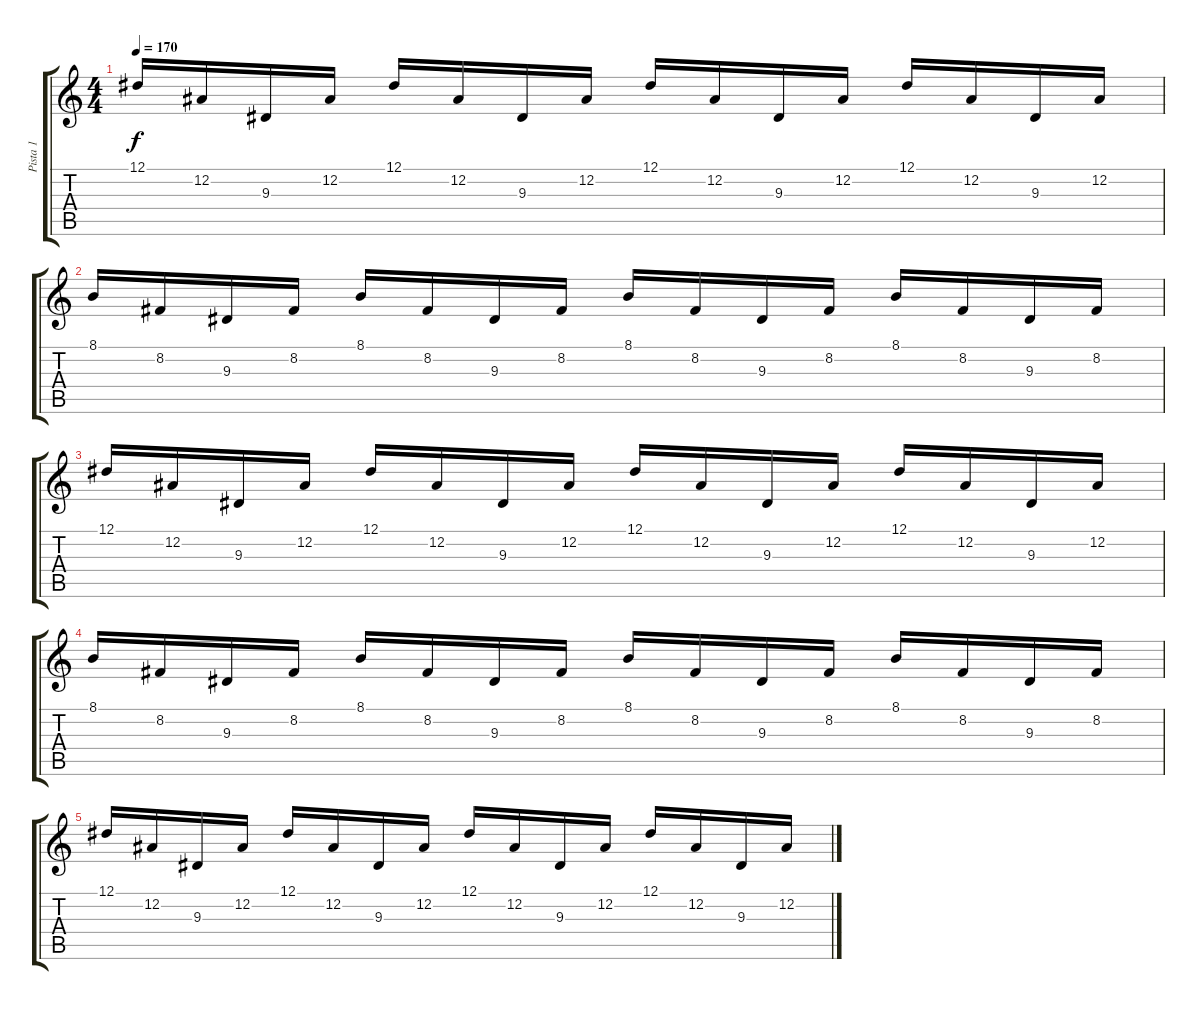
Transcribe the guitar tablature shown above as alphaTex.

\track ("Pista 1" "Pista 1") {instrument stringensemble1}
\staff {score tabs}
\tuning (Eb4 Bb3 Gb3 Db3 Ab2 Eb2) {hide}
\ts (4 4)
\tempo 170
\clef g2
\ks c
12.1.16{dy f} 12.2.16 9.3.16 12.2.16 12.1.16 12.2.16 9.3.16 12.2.16 12.1.16 12.2.16 9.3.16 12.2.16 12.1.16 12.2.16 9.3.16 12.2.16 |
8.1.16 8.2.16 9.3.16 8.2.16 8.1.16 8.2.16 9.3.16 8.2.16 8.1.16 8.2.16 9.3.16 8.2.16 8.1.16 8.2.16 9.3.16 8.2.16 |
12.1.16 12.2.16 9.3.16 12.2.16 12.1.16 12.2.16 9.3.16 12.2.16 12.1.16 12.2.16 9.3.16 12.2.16 12.1.16 12.2.16 9.3.16 12.2.16 |
8.1.16 8.2.16 9.3.16 8.2.16 8.1.16 8.2.16 9.3.16 8.2.16 8.1.16 8.2.16 9.3.16 8.2.16 8.1.16 8.2.16 9.3.16 8.2.16 |
12.1.16 12.2.16 9.3.16 12.2.16 12.1.16 12.2.16 9.3.16 12.2.16 12.1.16 12.2.16 9.3.16 12.2.16 12.1.16 12.2.16 9.3.16 12.2.16
